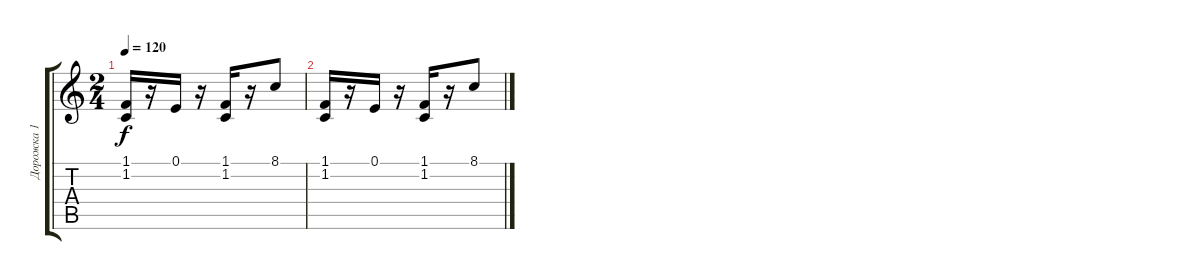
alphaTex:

\track ("Дорожка 1" "Дорожка 1") {instrument acousticgrandpiano}
\staff {score tabs}
\tuning (E4 B3 G3 D3 A2 D2) {hide}
\ts (2 4)
\tempo 120
\clef g2
\ks c
(1.1 1.2).16{dy f} r.16 0.1.16 r.16 (1.1 1.2).16 r.16 8.1.8 |
(1.1 1.2).16 r.16 0.1.16 r.16 (1.1 1.2).16 r.16 8.1.8
